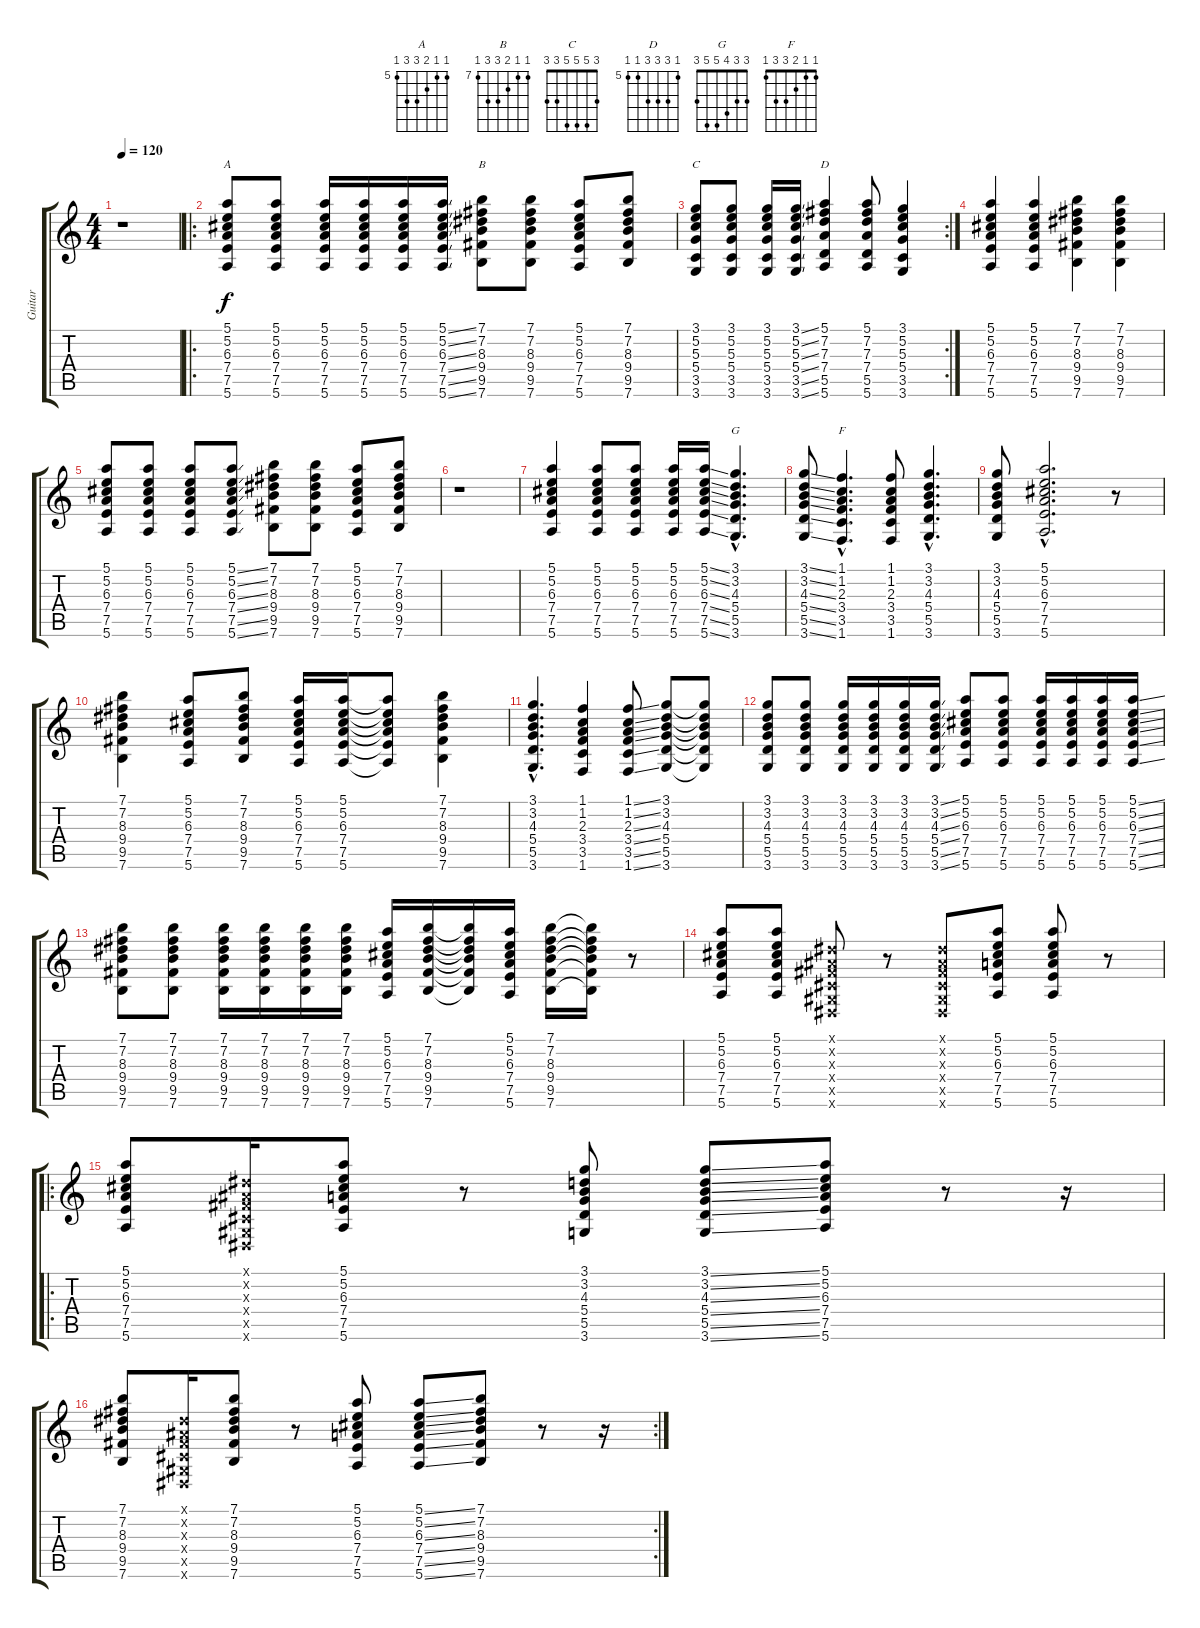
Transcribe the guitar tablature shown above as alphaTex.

\track ("Guitar" "Guitar") {instrument distortionguitar}
\staff {score tabs}
\tuning (E4 B3 G3 D3 A2 E2) {hide}
\chord ("A" 5 5 6 7 7 5) {firstfret 5}
\chord ("B" 7 7 8 9 9 7) {firstfret 7}
\chord ("C" 3 5 5 5 3 3)
\chord ("D" 5 7 7 7 5 5) {firstfret 5}
\chord ("G" 3 3 4 5 5 3)
\chord ("F" 1 1 2 3 3 1)
\ts (4 4)
\tempo 120
\clef g2
\ks c
r.1{dy f instrument distortionguitar} |
\ro
(5.1 5.2 6.3 7.4 7.5 5.6).8{ch "A"} (5.1 5.2 6.3 7.4 7.5 5.6).8 (5.1 5.2 6.3 7.4 7.5 5.6).16 (5.1 5.2 6.3 7.4 7.5 5.6).16 (5.1 5.2 6.3 7.4 7.5 5.6).16 (5.1{ss} 5.2{ss} 6.3{ss} 7.4{ss} 7.5{ss} 5.6{ss}).16 (7.1 7.2 8.3 9.4 9.5 7.6).8{ch "B"} (7.1 7.2 8.3 9.4 9.5 7.6).8 (5.1 5.2 6.3 7.4 7.5 5.6).8 (7.1 7.2 8.3 9.4 9.5 7.6).8 |
\rc 2
(3.1 5.2 5.3 5.4 3.5 3.6).8{ch "C"} (3.1 5.2 5.3 5.4 3.5 3.6).8 (3.1 5.2 5.3 5.4 3.5 3.6).16 (3.1{ss} 5.2{ss} 5.3{ss} 5.4{ss} 3.5{ss} 3.6{ss}).16 (5.1 7.2 7.3 7.4 5.5 5.6).4{ch "D"} (5.1 7.2 7.3 7.4 5.5 5.6).8 (3.1 5.2 5.3 5.4 3.5 3.6).4 |
(5.1 5.2 6.3 7.4 7.5 5.6).4 (5.1 5.2 6.3 7.4 7.5 5.6).4 (7.1 7.2 8.3 9.4 9.5 7.6).4 (7.1 7.2 8.3 9.4 9.5 7.6).4 |
(5.1 5.2 6.3 7.4 7.5 5.6).8 (5.1 5.2 6.3 7.4 7.5 5.6).8 (5.1 5.2 6.3 7.4 7.5 5.6).8 (5.1{ss} 5.2{ss} 6.3{ss} 7.4{ss} 7.5{ss} 5.6{ss}).8 (7.1 7.2 8.3 9.4 9.5 7.6).8 (7.1 7.2 8.3 9.4 9.5 7.6).8 (5.1 5.2 6.3 7.4 7.5 5.6).8 (7.1 7.2 8.3 9.4 9.5 7.6).8 |
r.1 |
(5.1 5.2 6.3 7.4 7.5 5.6).4 (5.1 5.2 6.3 7.4 7.5 5.6).8 (5.1 5.2 6.3 7.4 7.5 5.6).8 (5.1 5.2 6.3 7.4 7.5 5.6).16 (5.1{ss} 5.2{ss} 6.3{ss} 7.4{ss} 7.5{ss} 5.6{ss}).16 (3.1{hac} 3.2{hac} 4.3{hac} 5.4{hac} 5.5{hac} 3.6{hac}).4{d ch "G"} |
(3.1{ss} 3.2{ss} 4.3{ss} 5.4{ss} 5.5{ss} 3.6{ss}).8 (1.1{hac} 1.2{hac} 2.3{hac} 3.4{hac} 3.5{hac} 1.6{hac}).4{d ch "F"} (1.1 1.2 2.3 3.4 3.5 1.6).8 (3.1{hac} 3.2{hac} 4.3{hac} 5.4{hac} 5.5{hac} 3.6{hac}).4{d} |
(3.1 3.2 4.3 5.4 5.5 3.6).8 (5.1{hac} 5.2{hac} 6.3{hac} 7.4{hac} 7.5{hac} 5.6{hac}).2{d} r.8 |
(7.1 7.2 8.3 9.4 9.5 7.6).4 (5.1 5.2 6.3 7.4 7.5 5.6).8 (7.1 7.2 8.3 9.4 9.5 7.6).8 (5.1 5.2 6.3 7.4 7.5 5.6).16 (5.1 5.2 6.3 7.4 7.5 5.6).16 (5.1{t} 5.2{t} 6.3{t} 7.4{t} 7.5{t} 5.6{t}).8 (7.1 7.2 8.3 9.4 9.5 7.6).4 |
(3.1{hac} 3.2{hac} 4.3{hac} 5.4{hac} 5.5{hac} 3.6{hac}).4{d} (1.1 1.2 2.3 3.4 3.5 1.6).4 (1.1{ss} 1.2{ss} 2.3{ss} 3.4{ss} 3.5{ss} 1.6{ss}).8 (3.1 3.2 4.3 5.4 5.5 3.6).8 (3.1{t} 3.2{t} 4.3{t} 5.4{t} 5.5{t} 3.6{t}).8 |
(3.1 3.2 4.3 5.4 5.5 3.6).8 (3.1 3.2 4.3 5.4 5.5 3.6).8 (3.1 3.2 4.3 5.4 5.5 3.6).16 (3.1 3.2 4.3 5.4 5.5 3.6).16 (3.1 3.2 4.3 5.4 5.5 3.6).16 (3.1{ss} 3.2{ss} 4.3{ss} 5.4{ss} 5.5{ss} 3.6{ss}).16 (5.1 5.2 6.3 7.4 7.5 5.6).8 (5.1 5.2 6.3 7.4 7.5 5.6).8 (5.1 5.2 6.3 7.4 7.5 5.6).16 (5.1 5.2 6.3 7.4 7.5 5.6).16 (5.1 5.2 6.3 7.4 7.5 5.6).16 (5.1{ss} 5.2{ss} 6.3{ss} 7.4{ss} 7.5{ss} 5.6{ss}).16 |
(7.1 7.2 8.3 9.4 9.5 7.6).8 (7.1 7.2 8.3 9.4 9.5 7.6).8 (7.1 7.2 8.3 9.4 9.5 7.6).16 (7.1 7.2 8.3 9.4 9.5 7.6).16 (7.1 7.2 8.3 9.4 9.5 7.6).16 (7.1 7.2 8.3 9.4 9.5 7.6).16 (5.1 5.2 6.3 7.4 7.5 5.6).16 (7.1 7.2 8.3 9.4 9.5 7.6).16 (7.1{t} 7.2{t} 8.3{t} 9.4{t} 9.5{t} 7.6{t}).16 (5.1 5.2 6.3 7.4 7.5 5.6).16 (7.1 7.2 8.3 9.4 9.5 7.6).16 (7.1{t} 7.2{t} 8.3{t} 9.4{t} 9.5{t} 7.6{t}).16 r.8 |
(5.1 5.2 6.3 7.4 7.5 5.6).8 (5.1 5.2 6.3 7.4 7.5 5.6).8 (-1.1{x} -1.2{x} -1.3{x} -1.4{x} -1.5{x} -1.6{x}).8 r.8 (-1.1{x} -1.2{x} -1.3{x} -1.4{x} -1.5{x} -1.6{x}).8 (5.1 5.2 6.3 7.4 7.5 5.6).8 (5.1 5.2 6.3 7.4 7.5 5.6).8 r.8 |
\ro
(5.1 5.2 6.3 7.4 7.5 5.6).8 (-1.1{x} -1.2{x} -1.3{x} -1.4{x} -1.5{x} -1.6{x}).16 (5.1 5.2 6.3 7.4 7.5 5.6).8 r.8 (3.1 3.2 4.3 5.4 5.5 3.6).8 (3.1{ss} 3.2{ss} 4.3{ss} 5.4{ss} 5.5{ss} 3.6{ss}).8 (5.1 5.2 6.3 7.4 7.5 5.6).8 r.8 r.16 |
\rc 2
(7.1 7.2 8.3 9.4 9.5 7.6).8 (-1.1{x} -1.2{x} -1.3{x} -1.4{x} -1.5{x} -1.6{x}).16 (7.1 7.2 8.3 9.4 9.5 7.6).8 r.8 (5.1 5.2 6.3 7.4 7.5 5.6).8 (5.1{ss} 5.2{ss} 6.3{ss} 7.4{ss} 7.5{ss} 5.6{ss}).8 (7.1 7.2 8.3 9.4 9.5 7.6).8 r.8 r.16
